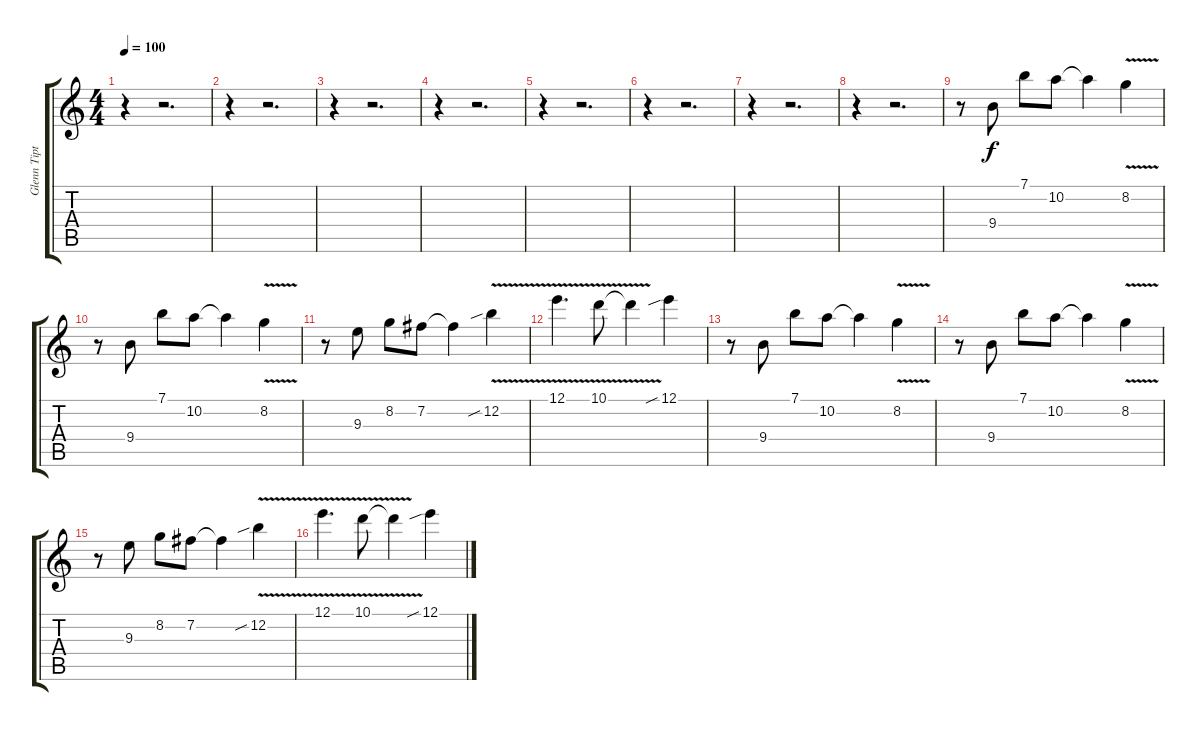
\track ("Glenn Tipton" "Glenn Tipt") {instrument distortionguitar}
\staff {score tabs}
\tuning (E4 B3 G3 D3 A2 E2) {hide}
\ts (4 4)
\tempo 100
\clef g2
\ks c
r.4{dy f instrument distortionguitar} r.2{d} |
r.4 r.2{d} |
r.4 r.2{d} |
r.4 r.2{d} |
r.4 r.2{d} |
r.4 r.2{d} |
r.4 r.2{d} |
r.4 r.2{d} |
r.8 9.4.8 7.1.8 10.2.8 10.2{t}.4 8.2{v}.4 |
r.8 9.4.8 7.1.8 10.2.8 10.2{t}.4 8.2{v}.4 |
r.8 9.3.8 8.2.8 7.2.8 7.2{t}.4 12.2{v sib}.4 |
12.1{v}.4{d} 10.1{v}.8 10.1{v t}.4 12.1{sib}.4 |
r.8 9.4.8 7.1.8 10.2.8 10.2{t}.4 8.2{v}.4 |
r.8 9.4.8 7.1.8 10.2.8 10.2{t}.4 8.2{v}.4 |
r.8 9.3.8 8.2.8 7.2.8 7.2{t}.4 12.2{v sib}.4 |
12.1{v}.4{d} 10.1{v}.8 10.1{v t}.4 12.1{sib}.4
